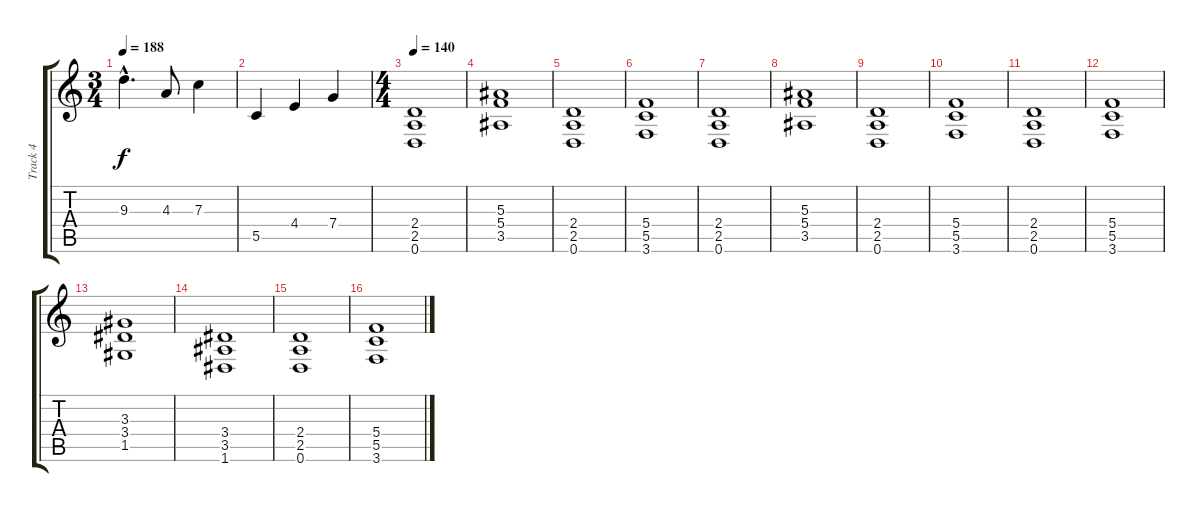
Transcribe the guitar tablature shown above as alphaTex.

\track ("Track 4" "Track 4") {instrument distortionguitar}
\staff {score tabs}
\tuning (D4 A3 F3 C3 G2 D2) {hide}
\ts (3 4)
\tempo 188
\clef g2
\ks c
9.3{hac}.4{d dy f} 4.3.8 7.3.4 |
5.5.4 4.4.4 7.4.4 |
\ts (4 4)
\tempo 140
(2.4 2.5 0.6).1{volume 9 balance 8} |
(5.3 5.4 3.5).1 |
(2.4 2.5 0.6).1 |
(5.4 5.5 3.6).1 |
(2.4 2.5 0.6).1 |
(5.3 5.4 3.5).1 |
(2.4 2.5 0.6).1 |
(5.4 5.5 3.6).1 |
(2.4 2.5 0.6).1 |
(5.4 5.5 3.6).1 |
(3.3 3.4 1.5).1 |
(3.4 3.5 1.6).1 |
(2.4 2.5 0.6).1 |
(5.4 5.5 3.6).1
